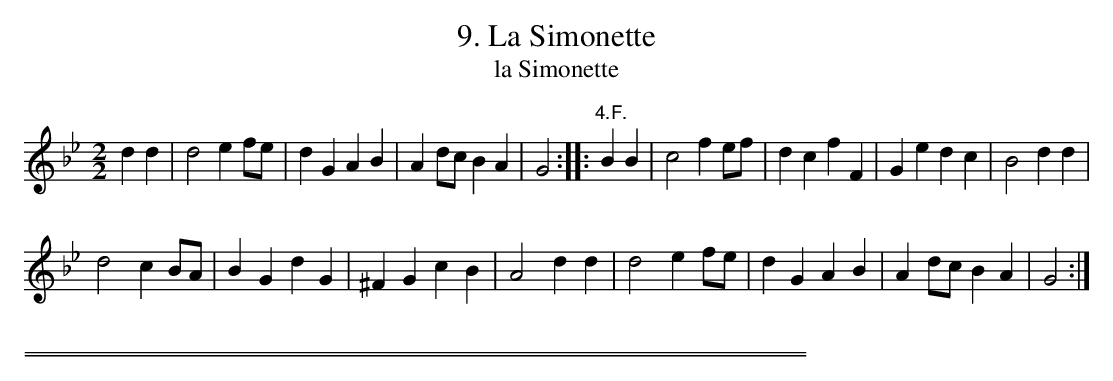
X:1
T: 9. La Simonette
T: la Simonette
M: 2/2
L: 1/8
K: Gm
d2d2 |\
d4 e2fe | d2G2 A2B2 | A2dc B2A2 | G4 :|\
|: "4.F."B2B2 |\
c4 f2ef | d2c2 f2F2 | G2e2 d2c2 | B4 d2d2 |
d4 c2BA | B2G2 d2G2 | ^F2G2 c2B2 | A4 d2d2 |\
d4 e2fe | d2G2 A2B2 | A2dc B2A2 | G4 :|
